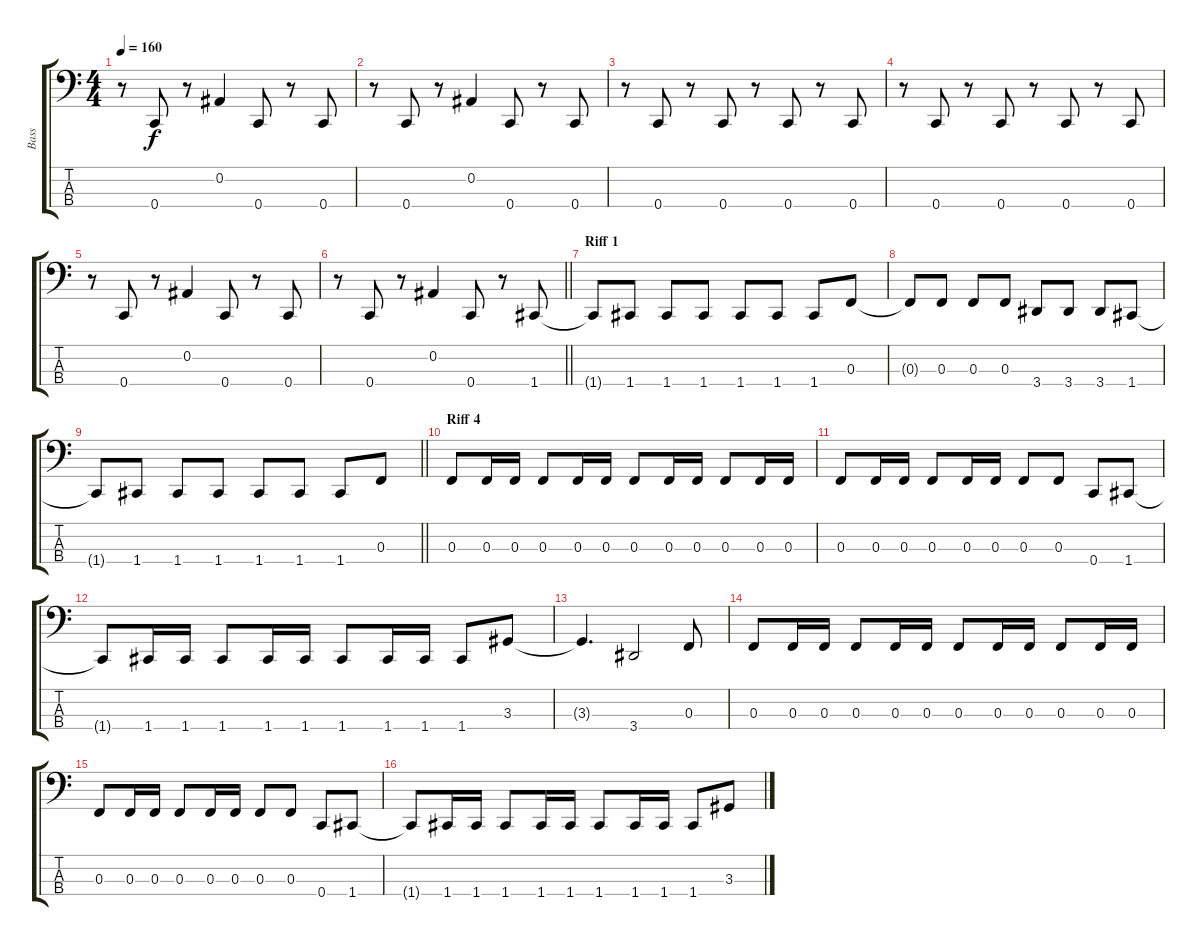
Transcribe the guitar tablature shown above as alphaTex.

\track ("Bass" "Bass") {instrument electricbassfinger}
\staff {score tabs}
\tuning (Eb2 Bb1 F1 C1) {hide}
\ts (4 4)
\tempo 160
\clef f4
\ks c
r.8{dy f} 0.4.8 r.8 0.2.4 0.4.8 r.8 0.4.8 |
r.8 0.4.8 r.8 0.2.4 0.4.8 r.8 0.4.8 |
r.8 0.4.8 r.8 0.4.8 r.8 0.4.8 r.8 0.4.8 |
r.8 0.4.8 r.8 0.4.8 r.8 0.4.8 r.8 0.4.8 |
r.8 0.4.8 r.8 0.2.4 0.4.8 r.8 0.4.8 |
\barLineRight lightlight
r.8 0.4.8 r.8 0.2.4 0.4.8 r.8 1.4.8 |
\section ("" "Riff 1")
1.4{t}.8 1.4.8 1.4.8 1.4.8 1.4.8 1.4.8 1.4.8 0.3.8 |
0.3{t}.8 0.3.8 0.3.8 0.3.8 3.4.8 3.4.8 3.4.8 1.4.8 |
\barLineRight lightlight
1.4{t}.8 1.4.8 1.4.8 1.4.8 1.4.8 1.4.8 1.4.8 0.3.8 |
\section ("" "Riff 4")
0.3.8 0.3.16 0.3.16 0.3.8 0.3.16 0.3.16 0.3.8 0.3.16 0.3.16 0.3.8 0.3.16 0.3.16 |
0.3.8 0.3.16 0.3.16 0.3.8 0.3.16 0.3.16 0.3.8 0.3.8 0.4.8 1.4.8 |
1.4{t}.8 1.4.16 1.4.16 1.4.8 1.4.16 1.4.16 1.4.8 1.4.16 1.4.16 1.4.8 3.3.8 |
3.3{t}.4{d} 3.4.2 0.3.8 |
0.3.8 0.3.16 0.3.16 0.3.8 0.3.16 0.3.16 0.3.8 0.3.16 0.3.16 0.3.8 0.3.16 0.3.16 |
0.3.8 0.3.16 0.3.16 0.3.8 0.3.16 0.3.16 0.3.8 0.3.8 0.4.8 1.4.8 |
1.4{t}.8 1.4.16 1.4.16 1.4.8 1.4.16 1.4.16 1.4.8 1.4.16 1.4.16 1.4.8 3.3.8
